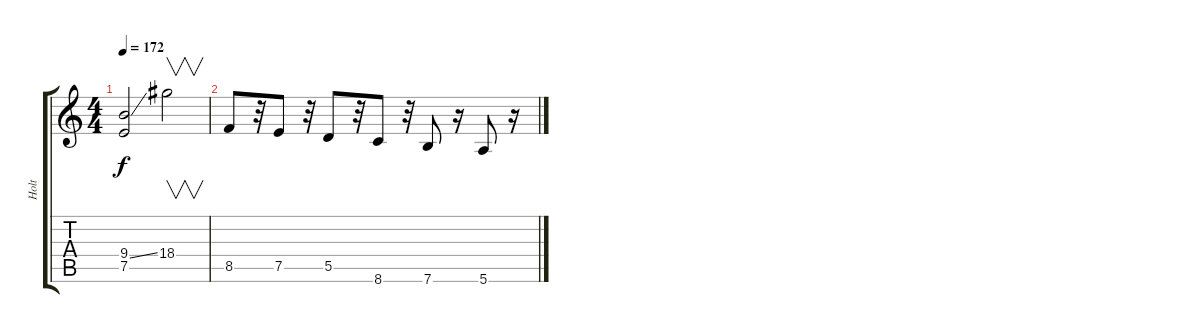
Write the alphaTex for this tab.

\track ("Holt" "Holt") {instrument distortionguitar}
\staff {score tabs}
\tuning (E4 B3 G3 D3 A2 E2) {hide}
\ts (4 4)
\tempo 172
\clef g2
\ks c
(9.4{ss} 7.5).2{dy f} 18.4.2{v} |
8.5.8 r.32 7.5.8 r.32 5.5.8 r.32 8.6.8 r.32 7.6.8 r.16 5.6.8 r.16
